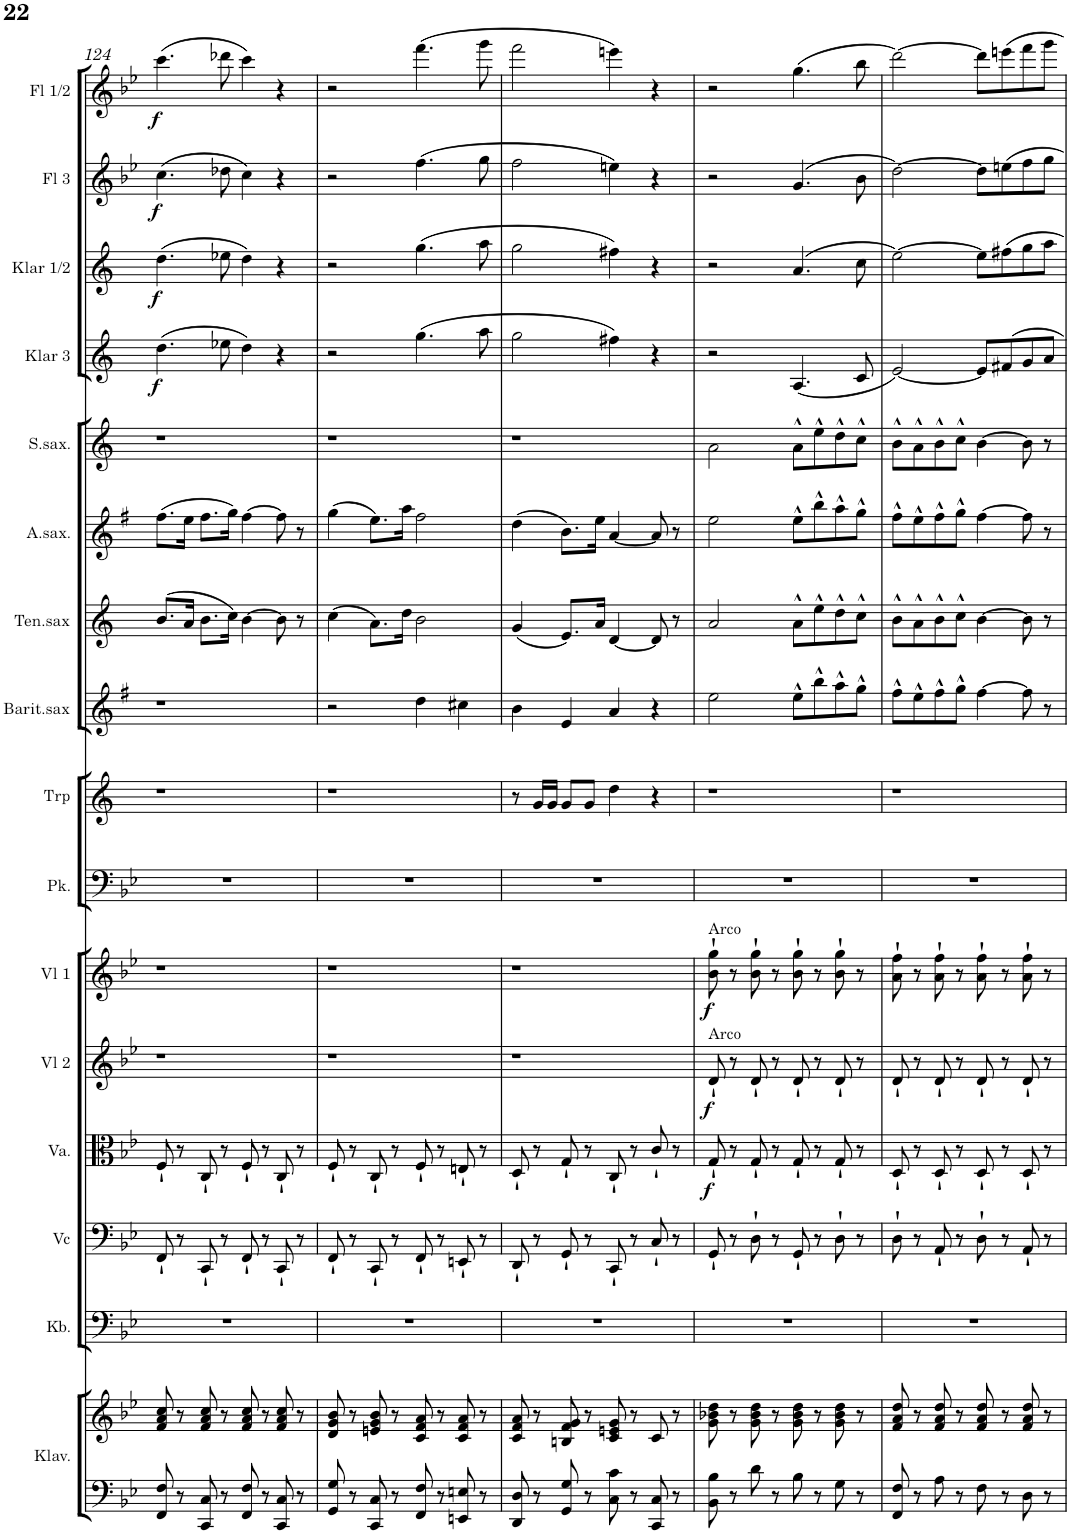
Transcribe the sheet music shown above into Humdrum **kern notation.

**kern	**kern	**kern	**kern	**kern	**dynam	**kern	**dynam	**kern	**dynam	**kern	**kern	**kern	**kern	**kern	**kern	**kern	**dynam	**kern	**dynam	**kern	**dynam	**kern	**dynam
*part16	*part16	*part15	*part14	*part13	*part13	*part12	*part12	*part11	*part11	*part10	*part9	*part8	*part7	*part6	*part5	*part4	*part4	*part3	*part3	*part2	*part2	*part1	*part1
*staff17	*staff16	*staff15	*staff14	*staff13	*staff13	*staff12	*staff12	*staff11	*staff11	*staff10	*staff9	*staff8	*staff7	*staff6	*staff5	*staff4	*staff4	*staff3	*staff3	*staff2	*staff2	*staff1	*staff1
*I"Klavier	*	*I"Kb.	*I"Vc	*I"Viola	*	*I"Vl 2	*	*I"Vl 1	*	*I"Pauken	*I"Trp (B)	*I"Barit.sax	*I"Ten.sax	*I"A.sax.	*I"S.sax.	*I"Klar 3 (B)	*	*I"Klar 1/2 (B)	*	*I"Fl 3	*	*I"Fl 1/2	*
*I'Klav.	*	*I'Kb.	*I'Vc	*I'Va.	*	*I'Vl 2	*	*I'Vl 1	*	*I'Pk.	*I'Trp	*I'Barit.sax	*I'Ten.sax	*I'A.sax.	*I'S.sax.	*I'Klar 3	*	*I'Klar 1/2	*	*I'Fl 3	*	*I'Fl 1/2	*
!!LO:PB:g=z
*clefF4	*clefG2	*clefF4	*clefF4	*clefC3	*	*clefG2	*	*clefG2	*	*clefF4	*clefG2	*clefG2	*clefG2	*clefG2	*clefG2	*clefG2	*	*clefG2	*	*clefG2	*	*clefG2	*
*	*	*Trd7c12	*	*	*	*	*	*	*	*	*Trd1c2	*Trd12c21	*Trd8c14	*Trd5c9	*Trd1c2	*Trd1c2	*	*Trd1c2	*	*	*	*	*
*k[b-e-]	*k[b-e-]	*k[b-e-]	*k[b-e-]	*k[b-e-]	*	*k[b-e-]	*	*k[b-e-]	*	*k[b-e-]	*k[]	*k[f#]	*k[]	*k[f#]	*k[]	*k[]	*	*k[]	*	*k[b-e-]	*	*k[b-e-]	*
*g:	*g:	*g:	*g:	*g:	*	*g:	*	*g:	*	*g:	*a:	*e:	*a:	*e:	*a:	*a:	*	*a:	*	*g:	*	*g:	*
*M4/4	*M4/4	*M4/4	*M4/4	*M4/4	*	*M4/4	*	*M4/4	*	*M4/4	*M4/4	*M4/4	*M4/4	*M4/4	*M4/4	*M4/4	*	*M4/4	*	*M4/4	*	*M4/4	*
*met(c)	*met(c)	*met(c)	*met(c)	*met(c)	*	*met(c)	*	*met(c)	*	*met(c)	*met(c)	*met(c)	*met(c)	*met(c)	*met(c)	*met(c)	*	*met(c)	*	*met(c)	*	*met(c)	*
=124	=124	=124	=124	=124	=124	=124	=124	=124	=124	=124	=124	=124	=124	=124	=124	=124	=124	=124	=124	=124	=124	=124	=124
!	!	!	!	!	!	!	!	!	!	!	!	!	!	!	!	!	!LO:DY:b	!	!LO:DY:b	!	!LO:DY:b	!	!LO:DY:b
8FF/ 8F/	8f/ 8a/ 8cc/	1r	8FF`/	8F`/	.	1r	.	1r	.	1r	1r	1r	(8.b/L	(8.ff#\L	1r	(4.dd\	f	(4.dd\	f	(4.cc\	f	(4.ccc\	f
8r	8r	.	8r	8r	.	.	.	.	.	.	.	.	.	.	.	.	.	.	.	.	.	.	.
.	.	.	.	.	.	.	.	.	.	.	.	.	16a/Jk	16ee\Jk	.	.	.	.	.	.	.	.	.
8CC/ 8C/	8f/ 8a/ 8cc/	.	8CC`/	8C`/	.	.	.	.	.	.	.	.	8.b\L	8.ff#\L	.	.	.	.	.	.	.	.	.
8r	8r	.	8r	8r	.	.	.	.	.	.	.	.	.	.	.	8ee-X\	.	8ee-X\	.	8dd-X\	.	8ddd-X\	.
.	.	.	.	.	.	.	.	.	.	.	.	.	16cc\Jk)	16gg\Jk)	.	.	.	.	.	.	.	.	.
8FF/ 8F/	8f/ 8a/ 8cc/	.	8FF`/	8F`/	.	.	.	.	.	.	.	.	[>4b\	[>4ff#\	.	4dd\)	.	4dd\)	.	4cc\)	.	4ccc\)	.
8r	8r	.	8r	8r	.	.	.	.	.	.	.	.	.	.	.	.	.	.	.	.	.	.	.
8CC/ 8C/	8f/ 8a/ 8cc/	.	8CC`/	8C`/	.	.	.	.	.	.	.	.	8b\]	8ff#\]	.	4r	.	4r	.	4r	.	4r	.
8r	8r	.	8r	8r	.	.	.	.	.	.	.	.	8r	8r	.	.	.	.	.	.	.	.	.
=125	=125	=125	=125	=125	=125	=125	=125	=125	=125	=125	=125	=125	=125	=125	=125	=125	=125	=125	=125	=125	=125	=125	=125
8GG/ 8G/	8d/ 8g/ 8b-/	1r	8FF`/	8F`/	.	1r	.	1r	.	1r	1r	2r	(4cc\	(4gg\	1r	2r	.	2r	.	2r	.	2r	.
8r	8r	.	8r	8r	.	.	.	.	.	.	.	.	.	.	.	.	.	.	.	.	.	.	.
8CC/ 8C/	8en/ 8g/ 8b-/	.	8CC`/	8C`/	.	.	.	.	.	.	.	.	8.a\L)	8.ee\L)	.	.	.	.	.	.	.	.	.
8r	8r	.	8r	8r	.	.	.	.	.	.	.	.	.	.	.	.	.	.	.	.	.	.	.
.	.	.	.	.	.	.	.	.	.	.	.	.	16dd\Jk	16aa\Jk	.	.	.	.	.	.	.	.	.
8FF/ 8F/	8c/ 8f/ 8a/	.	8FF`/	8F`/	.	.	.	.	.	.	.	4dd\	2b\	2ff#\	.	(4.gg\	.	(4.gg\	.	(4.ff\	.	(4.fff\	.
8r	8r	.	8r	8r	.	.	.	.	.	.	.	.	.	.	.	.	.	.	.	.	.	.	.
8EEn/ 8En/	8c/ 8f/ 8a/	.	8EEn`/	8En`/	.	.	.	.	.	.	.	4cc#X\	.	.	.	.	.	.	.	.	.	.	.
8r	8r	.	8r	8r	.	.	.	.	.	.	.	.	.	.	.	8aa\	.	8aa\	.	8gg\	.	8ggg\	.
=126	=126	=126	=126	=126	=126	=126	=126	=126	=126	=126	=126	=126	=126	=126	=126	=126	=126	=126	=126	=126	=126	=126	=126
8DD/ 8D/	8c/ 8f/ 8a/	1r	8DD`/	8D`/	.	1r	.	1r	.	1r	8r	4b\	(4g/	(4dd\	1r	2gg\	.	2gg\	.	2ff\	.	2fff\	.
8r	8r	.	8r	8r	.	.	.	.	.	.	16g/LL	.	.	.	.	.	.	.	.	.	.	.	.
.	.	.	.	.	.	.	.	.	.	.	16g/JJ	.	.	.	.	.	.	.	.	.	.	.	.
8GG/ 8G/	8Bn/ 8f/ 8g/	.	8GG`/	8G`/	.	.	.	.	.	.	8g/L	4e/	8.e/L)	8.b\L)	.	.	.	.	.	.	.	.	.
8r	8r	.	8r	8r	.	.	.	.	.	.	8g/J	.	.	.	.	.	.	.	.	.	.	.	.
.	.	.	.	.	.	.	.	.	.	.	.	.	16a/Jk	16ee\Jk	.	.	.	.	.	.	.	.	.
8C\ 8c\	8c/ 8en/ 8g/	.	8CC`/	8C`/	.	.	.	.	.	.	4dd\	4a/	[<4d/	[<4a/	.	4ff#X\)	.	4ff#X\)	.	4een\)	.	4eeen\)	.
8r	8r	.	8r	8r	.	.	.	.	.	.	.	.	.	.	.	.	.	.	.	.	.	.	.
8CC/ 8C/	8c/	.	8C`/	8c`/	.	.	.	.	.	.	4r	4r	8d/]	8a/]	.	4r	.	4r	.	4r	.	4r	.
8r	8r	.	8r	8r	.	.	.	.	.	.	.	.	8r	8r	.	.	.	.	.	.	.	.	.
=127	=127	=127	=127	=127	=127	=127	=127	=127	=127	=127	=127	=127	=127	=127	=127	=127	=127	=127	=127	=127	=127	=127	=127
!	!	!	!	!	!	!	!	!LO:TX:a:t=Arco	!	!	!	!	!	!	!	!	!	!	!	!	!	!	!
!	!	!	!	!	!	!LO:TX:a:t=Arco	!	!	!	!	!	!	!	!	!	!	!	!	!	!	!	!	!
!	!	!	!	!	!LO:DY:b	!	!LO:DY:b	!	!LO:DY:b	!	!	!	!	!	!	!	!	!	!	!	!	!	!
8BB-\ 8B-\	8g\ 8b-X\ 8dd\	1r	8GG`/	8G`/	f	8d`/	f	8b-\` 8gg\`	f	1r	1r	2ee\	2a/	2ee\	2a\	2r	.	2r	.	2r	.	2r	.
8r	8r	.	8r	8r	.	8r	.	8r	.	.	.	.	.	.	.	.	.	.	.	.	.	.	.
8d\	8g\ 8b-\ 8dd\	.	8D`\	8G`/	.	8d`/	.	8b-\` 8gg\`	.	.	.	.	.	.	.	.	.	.	.	.	.	.	.
8r	8r	.	8r	8r	.	8r	.	8r	.	.	.	.	.	.	.	.	.	.	.	.	.	.	.
8B-\	8g\ 8b-\ 8dd\	.	8GG`/	8G`/	.	8d`/	.	8b-\` 8gg\`	.	.	.	8ee^^\L	8a^^\L	8ee^^\L	8a^^\L	(4.A/	.	(4.a/	.	(4.g/	.	(4.gg\	.
8r	8r	.	8r	8r	.	8r	.	8r	.	.	.	8bb^^\	8ee^^\	8bb^^\	8ee^^\	.	.	.	.	.	.	.	.
8G\	8g\ 8b-\ 8dd\	.	8D`\	8G`/	.	8d`/	.	8b-\` 8gg\`	.	.	.	8aa^^\	8dd^^\	8aa^^\	8dd^^\	.	.	.	.	.	.	.	.
8r	8r	.	8r	8r	.	8r	.	8r	.	.	.	8gg^^\J	8cc^^\J	8gg^^\J	8cc^^\J	8c/	.	8cc\	.	8b-\	.	8bb-\	.
=128	=128	=128	=128	=128	=128	=128	=128	=128	=128	=128	=128	=128	=128	=128	=128	=128	=128	=128	=128	=128	=128	=128	=128
8FF/ 8F/	8f/ 8a/ 8dd/	1r	8D`\	8D`/	.	8d`/	.	8a\` 8ff\`	.	1r	1r	8ff#^^\L	8b^^\L	8ff#^^\L	8b^^\L	[<2e/)	.	[>2ee\)	.	[>2dd\)	.	[>2ddd\)	.
8r	8r	.	8r	8r	.	8r	.	8r	.	.	.	8ee^^\	8a^^\	8ee^^\	8a^^\	.	.	.	.	.	.	.	.
8A\	8f/ 8a/ 8dd/	.	8AA`/	8D`/	.	8d`/	.	8a\` 8ff\`	.	.	.	8ff#^^\	8b^^\	8ff#^^\	8b^^\	.	.	.	.	.	.	.	.
8r	8r	.	8r	8r	.	8r	.	8r	.	.	.	8gg^^\J	8cc^^\J	8gg^^\J	8cc^^\J	.	.	.	.	.	.	.	.
8F\	8f/ 8a/ 8dd/	.	8D`\	8D`/	.	8d`/	.	8a\` 8ff\`	.	.	.	[>4ff#\	[>4b\	[>4ff#\	[>4b\	8e/L]	.	8ee\L]	.	8dd\L]	.	8ddd\L]	.
8r	8r	.	8r	8r	.	8r	.	8r	.	.	.	.	.	.	.	8f#X/	.	8ff#X\	.	8een\	.	8eeen\	.
8D\	8f/ 8a/ 8dd/	.	8AA`/	8D`/	.	8d`/	.	8a\` 8ff\`	.	.	.	8ff#\]	8b\]	8ff#\]	8b\]	8g/	.	8gg\	.	8ff\	.	8fff\	.
8r	8r	.	8r	8r	.	8r	.	8r	.	.	.	8r	8r	8r	8r	8a/J	.	8aa\J	.	8gg\J	.	8ggg\J	.
=	=	=	=	=	=	=	=	=	=	=	=	=	=	=	=	=	=	=	=	=	=	=	=
*-	*-	*-	*-	*-	*-	*-	*-	*-	*-	*-	*-	*-	*-	*-	*-	*-	*-	*-	*-	*-	*-	*-	*-
